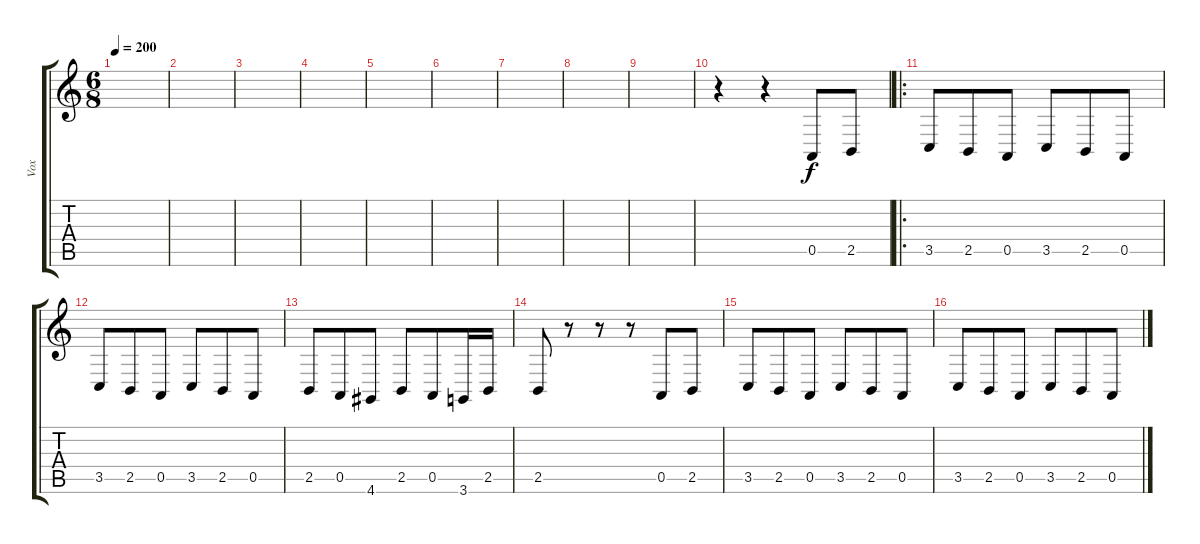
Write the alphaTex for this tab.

\track ("Vox" "Vox") {instrument oboe}
\staff {score tabs}
\tuning (E4 B3 G3 D3 A2 E2) {hide}
\ts (6 8)
\tempo 200
\clef g2
\ks c
|
|
|
|
|
|
|
|
|
r.4 r.4 0.5.8 2.5.8 |
\ro
3.5.8 2.5.8 0.5.8 3.5.8 2.5.8 0.5.8 |
3.5.8 2.5.8 0.5.8 3.5.8 2.5.8 0.5.8 |
2.5.8 0.5.8 4.6.8 2.5.8 0.5.8 3.6.16 2.5.16 |
2.5.8 r.8 r.8 r.8 0.5.8 2.5.8 |
3.5.8 2.5.8 0.5.8 3.5.8 2.5.8 0.5.8 |
3.5.8 2.5.8 0.5.8 3.5.8 2.5.8 0.5.8
